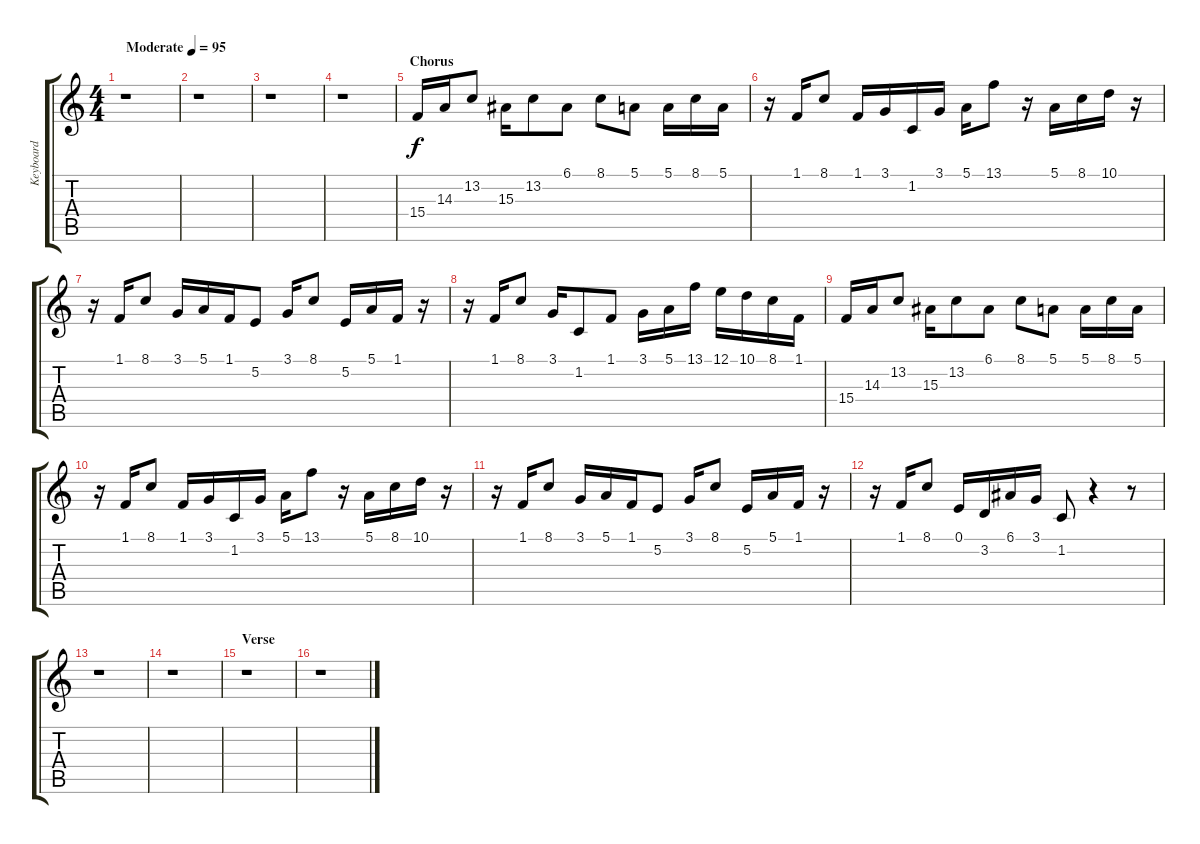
\track ("Keyboard" "Keyboard") {instrument lead2sawtooth}
\staff {score tabs}
\tuning (E4 B3 G3 D3 A2 E2) {hide}
\ts (4 4)
\tempo (95 "Moderate")
\clef g2
\ks c
r.1{dy f instrument lead2sawtooth} |
r.1 |
r.1 |
r.1 |
\section ("" "Chorus")
15.4.16 14.3.16 13.2.8 15.3.16 13.2.8 6.1.8 8.1.8 5.1.8 5.1.16 8.1.16 5.1.16 |
r.16 1.1.16 8.1.8 1.1.16 3.1.16 1.2.16 3.1.16 5.1.16 13.1.8 r.16 5.1.16 8.1.16 10.1.16 r.16 |
r.16 1.1.16 8.1.8 3.1.16 5.1.16 1.1.16 5.2.8 3.1.16 8.1.8 5.2.16 5.1.16 1.1.16 r.16 |
r.16 1.1.16 8.1.8 3.1.16 1.2.8 1.1.8 3.1.16 5.1.16 13.1.16 12.1.16 10.1.16 8.1.16 1.1.16 |
15.4.16 14.3.16 13.2.8 15.3.16 13.2.8 6.1.8 8.1.8 5.1.8 5.1.16 8.1.16 5.1.16 |
r.16 1.1.16 8.1.8 1.1.16 3.1.16 1.2.16 3.1.16 5.1.16 13.1.8 r.16 5.1.16 8.1.16 10.1.16 r.16 |
r.16 1.1.16 8.1.8 3.1.16 5.1.16 1.1.16 5.2.8 3.1.16 8.1.8 5.2.16 5.1.16 1.1.16 r.16 |
r.16 1.1.16 8.1.8 0.1.16 3.2.16 6.1.16 3.1.16 1.2.8 r.4 r.8 |
r.1 |
r.1 |
\section ("" "Verse")
r.1 |
r.1
